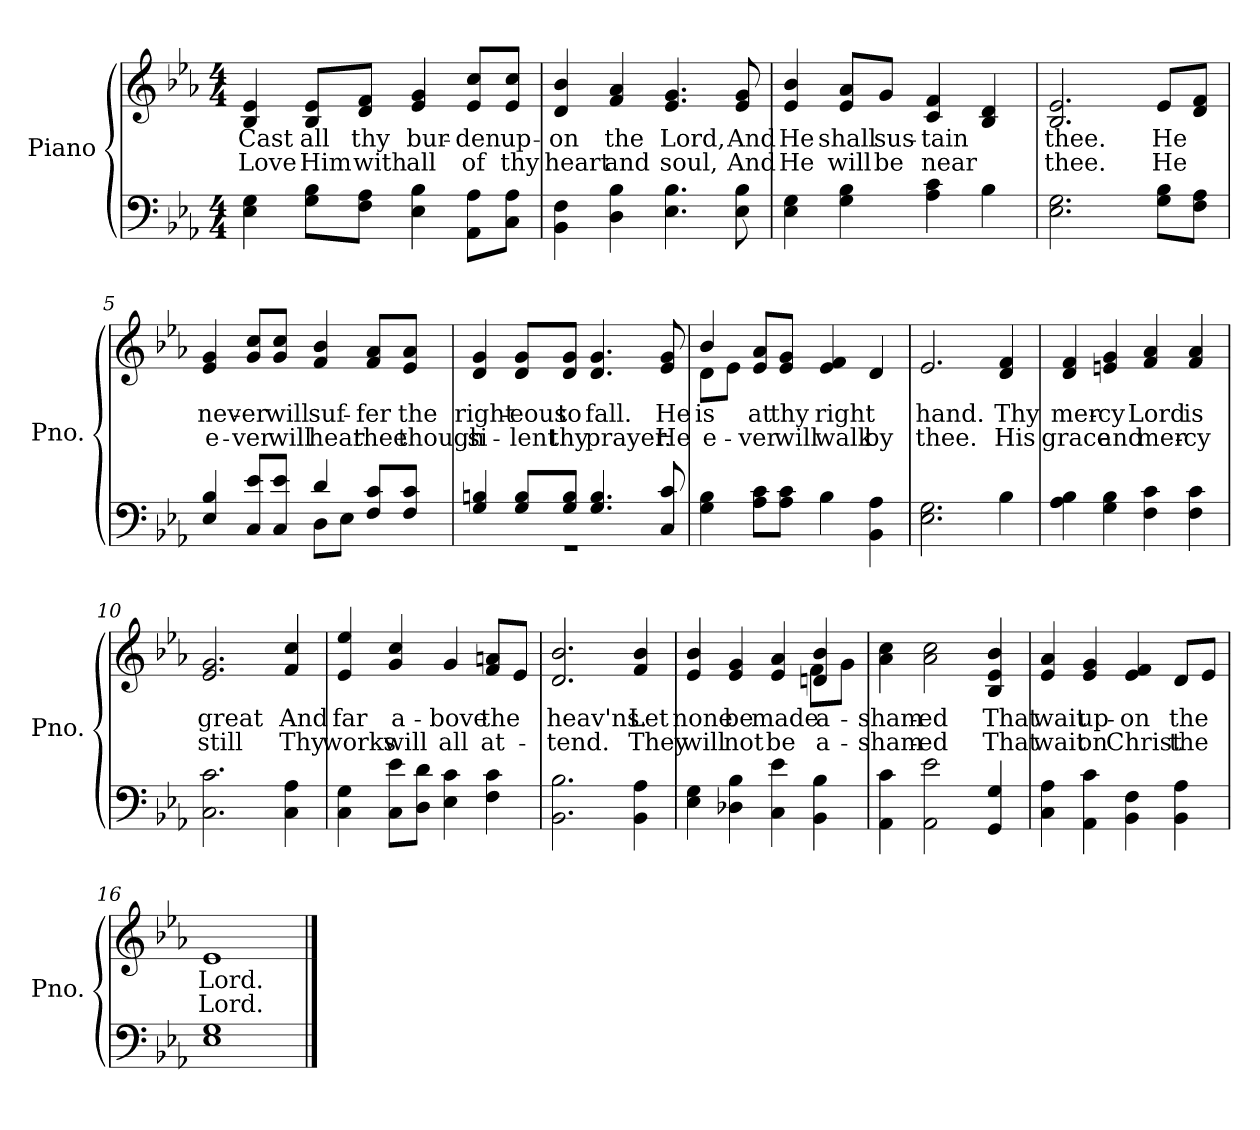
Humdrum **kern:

**kern	**kern	**text	**text	**text
*part1	*part1	*part1	*part1	*part1
*staff2	*staff1	*staff1	*staff1	*staff1
*I"Piano	*	*	*	*
*I'Pno.	*	*	*	*
*clefF4	*clefG2	*	*	*
*k[b-e-a-]	*k[b-e-a-]	*	*	*
*M4/4	*M4/4	*	*	*
*MM70	*MM70	*	*	*
=1	=1	=1	=1	=1
4E-\ 4G\	4B-/ 4e-/	Cast	Love	.
8G\ 8B-\L	8B-/ 8e-/L	all	Him	.
8F\ 8A-\J	8d/ 8f/J	thy	with	.
4E-\ 4B-\	4e-/ 4g/	bur-	all	.
8AA-\ 8A-\L	8e-/ 8cc/L	-den	of	.
8C\ 8A-\J	8e-/ 8cc/J	up-	thy	.
=2	=2	=2	=2	=2
4BB-\ 4F\	4d/ 4b-/	-on	heart	.
4D\ 4B-\	4f/ 4a-/	the	and	.
4.E-\ 4.B-\	4.e-/ 4.g/	Lord,	soul,	.
8E-\ 8B-\	8e-/ 8g/	And	And	.
=3	=3	=3	=3	=3
4E-\ 4G\	4e-/ 4b-/	He	He	.
4G\ 4B-\	8e-/ 8a-/L	shall	will	.
.	8g/J	sus-	be	.
4A-\ 4c\	4c/ 4f/	-tain	near	.
4B-\	4B-/ 4d/	.	.	.
=4	=4	=4	=4	=4
2.E-\ 2.G\	2.B-/ 2.e-/	thee.	thee.	.
8G\ 8B-\L	8e-/L	He	He	.
8F\ 8A-\J	8d/ 8f/J	.	.	.
!!LO:LB:g=z
=5	=5	=5	=5	=5
*^	*	*	*	*
4E-/ 4B-/	2ryy	4e-/ 4g/	nev-	e-	.
8C/ 8e-/L	.	8g/ 8cc/L	-er	-ver	.
8C/ 8e-/J	.	8g/ 8cc/J	will	will	.
4d/	8D\L	4f/ 4b-/	suf-	hear	.
.	8E-\J	.	.	.	.
8F/ 8c/L	4ryy	8f/ 8a-/L	-fer	thee	.
8F/ 8c/J	.	8e-/ 8a-/J	the	though	.
=6	=6	=6	=6	=6	=6
4G/ 4Bn/	1r	4d/ 4g/	right-	si-	.
8G/ 8B/L	.	8d/ 8g/L	-eous	-lent	.
8G/ 8B/J	.	8d/ 8g/J	to	thy	.
4.G/ 4.B/	.	4.d/ 4.g/	fall.	prayer.	.
8C/ 8c/	.	8e-/ 8g/	He	He	.
*v	*v	*	*	*	*
=7	=7	=7	=7	=7
*	*^	*	*	*
4G\ 4B-\	4b-/	8d\L	is	e-	.
.	.	8e-\J	.	.	.
8A-\ 8c\L	8e-/ 8a-/L	2.ryy	at	-ver	.
8A-\ 8c\J	8e-/ 8g/J	.	thy	will	.
4B-\	4e-/ 4f/	.	right	walk	.
4BB-\ 4A-\	4d/	.	.	by	.
*	*v	*v	*	*	*
!!LO:LB:g=z
=8	=8	=8	=8	=8
2.E-\ 2.G\	2.e-/	hand.	thee.	.
4B-\	4d/ 4f/	Thy	His	.
=9	=9	=9	=9	=9
4A-\ 4B-\	4d/ 4f/	mer-	grace	.
4G\ 4B-\	4en/ 4g/	-cy	and	.
4F\ 4c\	4f/ 4a-/	Lord	mer-	.
4F\ 4c\	4f/ 4a-/	is	-cy	.
=10	=10	=10	=10	=10
2.C\ 2.c\	2.e-/ 2.g/	great	still	.
4C\ 4A-\	4f/ 4cc/	And	Thy	.
=11	=11	=11	=11	=11
4C\ 4G\	4e-/ 4ee-/	far	works	.
8C\ 8e-\L	4g/ 4cc/	a-	will	.
8D\ 8d\J	.	.	.	.
4E-\ 4c\	4g/	-bove	all	.
4F\ 4c\	8f/ 8an/L	the	at-	.
.	8e-/J	.	.	.
=12	=12	=12	=12	=12
2.BB-\ 2.B-\	2.d/ 2.b-/	heav'ns.	-tend.	.
4BB-\ 4A-\	4f/ 4b-/	Let	They	.
!!LO:LB:g=z
=13	=13	=13	=13	=13
*	*^	*	*	*
4E-\ 4G\	4e-/ 4b-/	2.ryy	none	will	.
4D-X\ 4B-\	4e-/ 4g/	.	be	not	.
4C\ 4e-\	4e-/ 4a-/	.	made	be	.
4BB-\ 4B-\	4dn/ 4b-/	8f\L	a-	a-	.
.	.	8g\J	.	.	.
*	*v	*v	*	*	*
=14	=14	=14	=14	=14
4AA-\ 4c\	4a-\ 4cc\	-sham-	-sham-	.
2AA-\ 2e-\	2a-\ 2cc\	-ed	-ed	.
4GG/ 4G/	4B-/ 4e-/ 4b-/	That	That	.
=15	=15	=15	=15	=15
4C\ 4A-\	4e-/ 4a-/	wait	wait	.
4AA-\ 4c\	4e-/ 4g/	up-	on	.
4BB-\ 4F\	4e-/ 4f/	-on	Christ	.
4BB-\ 4A-\	8d/L	the	the	.
.	8e-/J	.	.	.
=16	=16	=16	=16	=16
1E- 1G	1e-	Lord.	Lord.	.
==	==	==	==	==
*-	*-	*-	*-	*-
